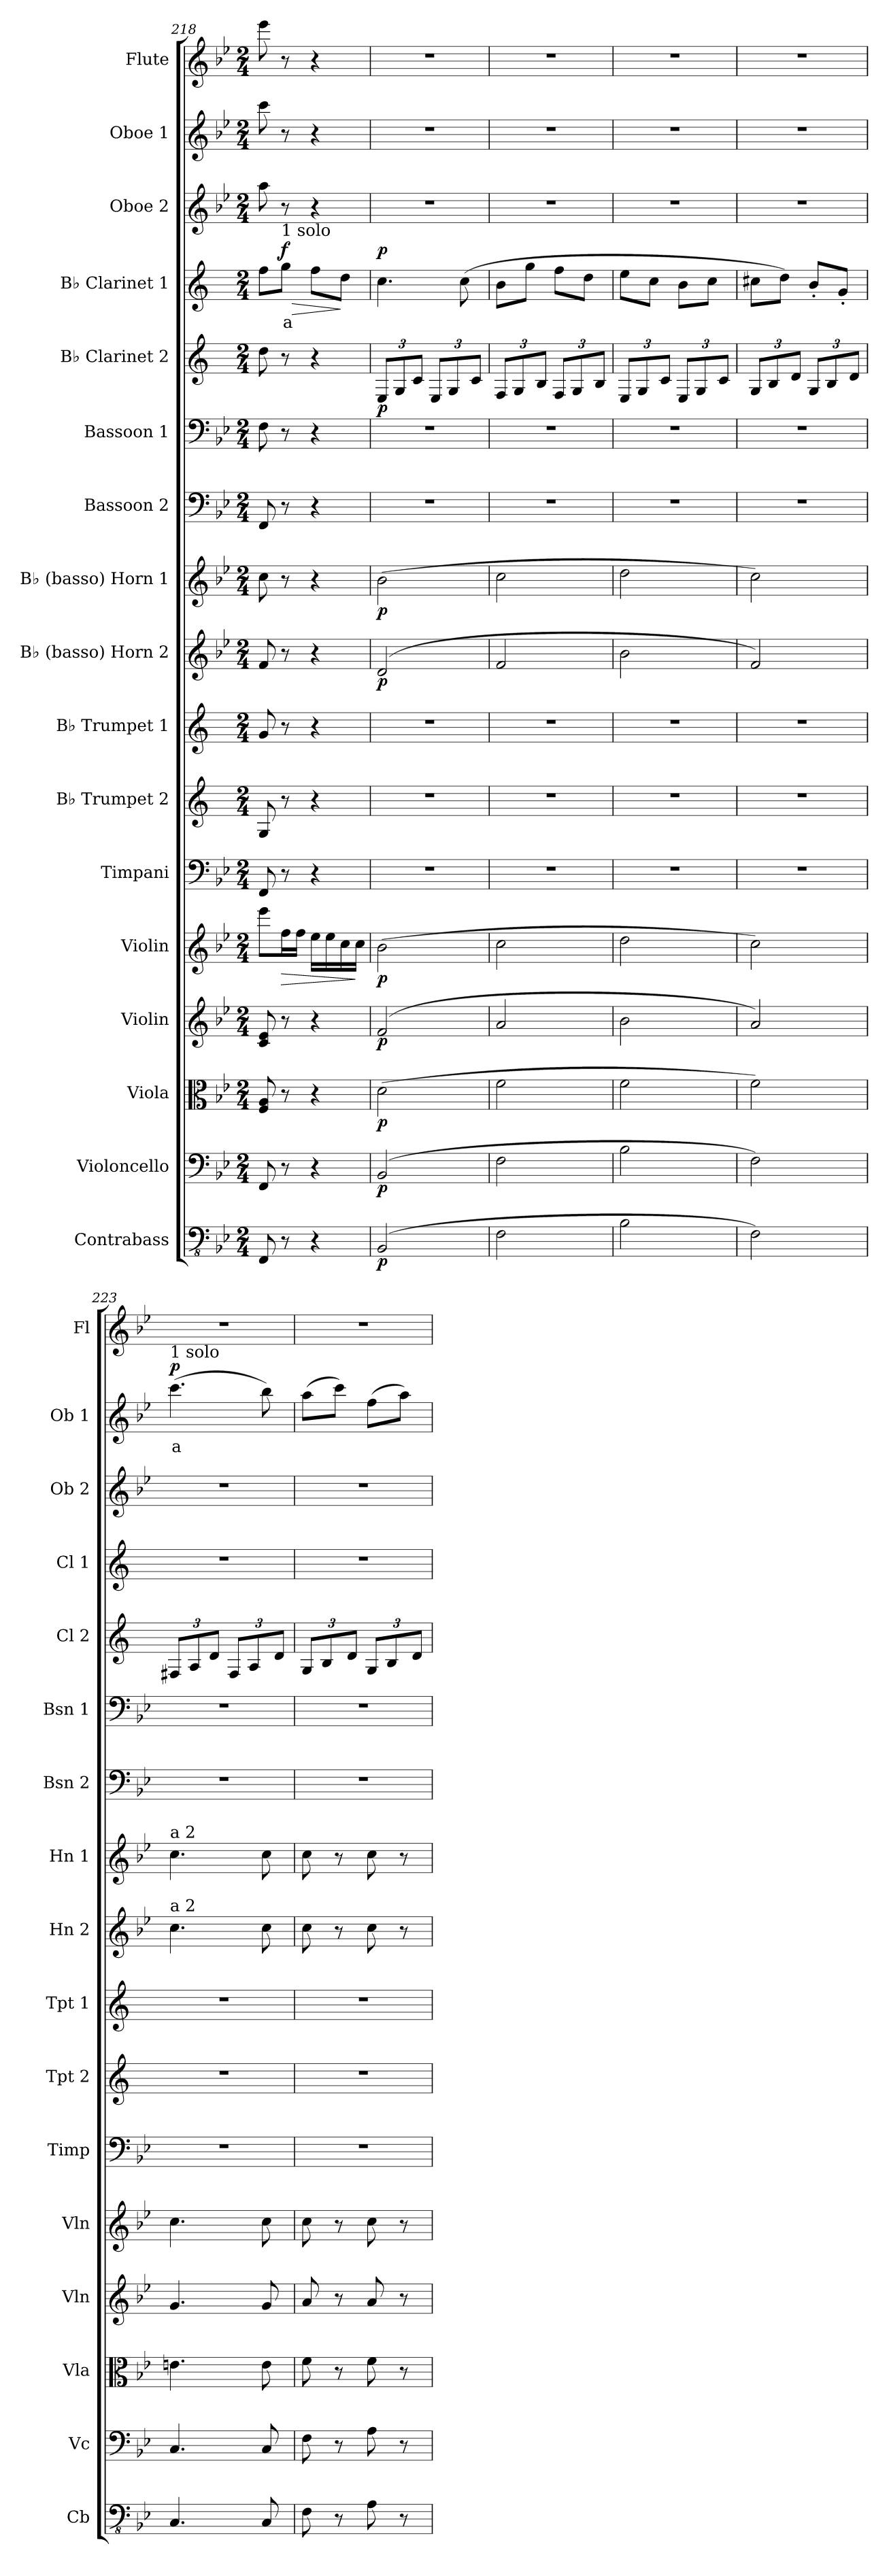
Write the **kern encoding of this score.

**kern	**dynam	**kern	**dynam	**kern	**dynam	**kern	**dynam	**kern	**dynam	**kern	**kern	**kern	**kern	**dynam	**kern	**dynam	**kern	**kern	**kern	**dynam	**kern	**text	**dynam	**kern	**kern	**text	**dynam	**kern
*part17	*part17	*part16	*part16	*part15	*part15	*part14	*part14	*part13	*part13	*part12	*part11	*part10	*part9	*part9	*part8	*part8	*part7	*part6	*part5	*part5	*part4	*part4	*part4	*part3	*part2	*part2	*part2	*part1
*staff17	*staff17	*staff16	*staff16	*staff15	*staff15	*staff14	*staff14	*staff13	*staff13	*staff12	*staff11	*staff10	*staff9	*staff9	*staff8	*staff8	*staff7	*staff6	*staff5	*staff5	*staff4	*staff4	*staff4	*staff3	*staff2	*staff2	*staff2	*staff1
*I"Contrabass	*	*I"Violoncello	*	*I"Viola	*	*I"Violin	*	*I"Violin	*	*I"Timpani	*I"B♭ Trumpet 2	*I"B♭ Trumpet 1	*I"B♭ (basso) Horn 2	*	*I"B♭ (basso) Horn 1	*	*I"Bassoon 2	*I"Bassoon 1	*I"B♭ Clarinet 2	*	*I"B♭ Clarinet 1	*	*	*I"Oboe 2	*I"Oboe 1	*	*	*I"Flute
*I'Cb	*	*I'Vc	*	*I'Vla	*	*I'Vln	*	*I'Vln	*	*I'Timp	*I'Tpt 2	*I'Tpt 1	*I'Hn 2	*	*I'Hn 1	*	*I'Bsn 2	*I'Bsn 1	*I'Cl 2	*	*I'Cl 1	*	*	*I'Ob 2	*I'Ob 1	*	*	*I'Fl
*clefFv4	*	*clefF4	*	*clefC3	*	*clefG2	*	*clefG2	*	*clefF4	*clefG2	*clefG2	*clefG2	*	*clefG2	*	*clefF4	*clefF4	*clefG2	*	*clefG2	*	*	*clefG2	*clefG2	*	*	*clefG2
*	*	*	*	*	*	*	*	*	*	*	*ITrd1c2	*ITrd1c2	*ITrd8c14	*	*ITrd8c14	*	*	*	*ITrd1c2	*	*ITrd1c2	*	*	*	*	*	*	*
*k[b-e-]	*	*k[b-e-]	*	*k[b-e-]	*	*k[b-e-]	*	*k[b-e-]	*	*k[b-e-]	*k[b-e-]	*k[b-e-]	*k[b-e-]	*	*k[b-e-]	*	*k[b-e-]	*k[b-e-]	*k[b-e-]	*	*k[b-e-]	*	*	*k[b-e-]	*k[b-e-]	*	*	*k[b-e-]
*M2/4	*	*M2/4	*	*M2/4	*	*M2/4	*	*M2/4	*	*M2/4	*M2/4	*M2/4	*M2/4	*	*M2/4	*	*M2/4	*M2/4	*M2/4	*	*M2/4	*	*	*M2/4	*M2/4	*	*	*M2/4
=218	=218	=218	=218	=218	=218	=218	=218	=218	=218	=218	=218	=218	=218	=218	=218	=218	=218	=218	=218	=218	=218	=218	=218	=218	=218	=218	=218	=218
8FFF/	.	8FF/	.	8F/ 8A/	.	8c/ 8e-/	.	8eee-\L	.	8FF/	8F/	8f/	8F/	.	8c\	.	8FF/	8F\	8cc\	.	8ee-\L	.	.	8aa\	8ccc\	.	.	8eee-\
!	!	!	!	!	!	!	!	!	!	!	!	!	!	!	!	!	!	!	!	!	!LO:TX:a:t=1 solo	!	!	!	!	!	!	!
!	!	!	!	!	!	!	!	!	!LO:HP:b	!	!	!	!	!	!	!	!	!	!	!	!	!LO:LY:b:color=#FF0000	!LO:HP:b	!	!	!	!	!
!	!	!	!	!	!	!	!	!	!	!	!	!	!	!	!	!	!	!	!	!	!	!	!LO:DY:n=1:b	!	!	!	!	!
8r	.	8r	.	8r	.	8r	.	16ff\L	>	8r	8r	8r	8r	.	8r	.	8r	8r	8r	.	8ff\J	a	> f	8r	8r	.	.	8r
.	.	.	.	.	.	.	.	16ff\JJ	.	.	.	.	.	.	.	.	.	.	.	.	.	.	.	.	.	.	.	.
4r	.	4r	.	4r	.	4r	.	16ee-\LL	.	4r	4r	4r	4r	.	4r	.	4r	4r	4r	.	8ee-\L	.	.	4r	4r	.	.	4r
.	.	.	.	.	.	.	.	16ee-\	.	.	.	.	.	.	.	.	.	.	.	.	.	.	.	.	.	.	.	.
.	.	.	.	.	.	.	.	16cc\	.	.	.	.	.	.	.	.	.	.	.	.	8cc\J	.	]	.	.	.	.	.
.	.	.	.	.	.	.	.	16cc\JJ	]	.	.	.	.	.	.	.	.	.	.	.	.	.	.	.	.	.	.	.
=219	=219	=219	=219	=219	=219	=219	=219	=219	=219	=219	=219	=219	=219	=219	=219	=219	=219	=219	=219	=219	=219	=219	=219	=219	=219	=219	=219	=219
*	*	*	*	*	*	*	*	*	*	*	*	*	*	*	*	*	*	*	*Xbrackettup	*	*	*	*	*	*	*	*	*
!	!LO:DY:b	!	!LO:DY:b	!	!LO:DY:b	!	!LO:DY:b	!	!LO:DY:b	!	!	!	!	!LO:DY:b	!	!LO:DY:b	!	!	!	!LO:DY:b	!	!	!LO:DY:b	!	!	!	!	!
(>2BBB-/	p	(>2BB-/	p	(>2d\	p	(>2f/	p	(>2b-\	p	2r	2r	2r	(>2D/	p	(>2B-\	p	2r	2r	12D/L	p	4.b-\	.	p	2r	2r	.	.	2r
.	.	.	.	.	.	.	.	.	.	.	.	.	.	.	.	.	.	.	12F/	.	.	.	.	.	.	.	.	.
.	.	.	.	.	.	.	.	.	.	.	.	.	.	.	.	.	.	.	12B-/J	.	.	.	.	.	.	.	.	.
.	.	.	.	.	.	.	.	.	.	.	.	.	.	.	.	.	.	.	12D/L	.	.	.	.	.	.	.	.	.
.	.	.	.	.	.	.	.	.	.	.	.	.	.	.	.	.	.	.	12F/	.	.	.	.	.	.	.	.	.
.	.	.	.	.	.	.	.	.	.	.	.	.	.	.	.	.	.	.	.	.	(>8b-\	.	.	.	.	.	.	.
.	.	.	.	.	.	.	.	.	.	.	.	.	.	.	.	.	.	.	12B-/J	.	.	.	.	.	.	.	.	.
!!LO:PB:g=z
=220	=220	=220	=220	=220	=220	=220	=220	=220	=220	=220	=220	=220	=220	=220	=220	=220	=220	=220	=220	=220	=220	=220	=220	=220	=220	=220	=220	=220
2FF\	.	2F\	.	2f\	.	2a/	.	2cc\	.	2r	2r	2r	2F/	.	2c\	.	2r	2r	12E-/L	.	8a\L	.	.	2r	2r	.	.	2r
.	.	.	.	.	.	.	.	.	.	.	.	.	.	.	.	.	.	.	12F/	.	.	.	.	.	.	.	.	.
.	.	.	.	.	.	.	.	.	.	.	.	.	.	.	.	.	.	.	.	.	8ff\J	.	.	.	.	.	.	.
.	.	.	.	.	.	.	.	.	.	.	.	.	.	.	.	.	.	.	12A/J	.	.	.	.	.	.	.	.	.
.	.	.	.	.	.	.	.	.	.	.	.	.	.	.	.	.	.	.	12E-/L	.	8ee-\L	.	.	.	.	.	.	.
.	.	.	.	.	.	.	.	.	.	.	.	.	.	.	.	.	.	.	12F/	.	.	.	.	.	.	.	.	.
.	.	.	.	.	.	.	.	.	.	.	.	.	.	.	.	.	.	.	.	.	8cc\J	.	.	.	.	.	.	.
.	.	.	.	.	.	.	.	.	.	.	.	.	.	.	.	.	.	.	12A/J	.	.	.	.	.	.	.	.	.
=221	=221	=221	=221	=221	=221	=221	=221	=221	=221	=221	=221	=221	=221	=221	=221	=221	=221	=221	=221	=221	=221	=221	=221	=221	=221	=221	=221	=221
2BB-\	.	2B-\	.	2f\	.	2b-\	.	2dd\	.	2r	2r	2r	2B-\	.	2d\	.	2r	2r	12D/L	.	8dd\L	.	.	2r	2r	.	.	2r
.	.	.	.	.	.	.	.	.	.	.	.	.	.	.	.	.	.	.	12F/	.	.	.	.	.	.	.	.	.
.	.	.	.	.	.	.	.	.	.	.	.	.	.	.	.	.	.	.	.	.	8b-\J	.	.	.	.	.	.	.
.	.	.	.	.	.	.	.	.	.	.	.	.	.	.	.	.	.	.	12B-/J	.	.	.	.	.	.	.	.	.
.	.	.	.	.	.	.	.	.	.	.	.	.	.	.	.	.	.	.	12D/L	.	8a\L	.	.	.	.	.	.	.
.	.	.	.	.	.	.	.	.	.	.	.	.	.	.	.	.	.	.	12F/	.	.	.	.	.	.	.	.	.
.	.	.	.	.	.	.	.	.	.	.	.	.	.	.	.	.	.	.	.	.	8b-\J	.	.	.	.	.	.	.
.	.	.	.	.	.	.	.	.	.	.	.	.	.	.	.	.	.	.	12B-/J	.	.	.	.	.	.	.	.	.
=222	=222	=222	=222	=222	=222	=222	=222	=222	=222	=222	=222	=222	=222	=222	=222	=222	=222	=222	=222	=222	=222	=222	=222	=222	=222	=222	=222	=222
2FF\)	.	2F\)	.	2f\)	.	2a/)	.	2cc\)	.	2r	2r	2r	2F/)	.	2c\)	.	2r	2r	12F/L	.	8bn\L	.	.	2r	2r	.	.	2r
.	.	.	.	.	.	.	.	.	.	.	.	.	.	.	.	.	.	.	12A/	.	.	.	.	.	.	.	.	.
.	.	.	.	.	.	.	.	.	.	.	.	.	.	.	.	.	.	.	.	.	8cc\J)	.	.	.	.	.	.	.
.	.	.	.	.	.	.	.	.	.	.	.	.	.	.	.	.	.	.	12c/J	.	.	.	.	.	.	.	.	.
.	.	.	.	.	.	.	.	.	.	.	.	.	.	.	.	.	.	.	12F/L	.	8a'/L	.	.	.	.	.	.	.
.	.	.	.	.	.	.	.	.	.	.	.	.	.	.	.	.	.	.	12A/	.	.	.	.	.	.	.	.	.
.	.	.	.	.	.	.	.	.	.	.	.	.	.	.	.	.	.	.	.	.	8f'/J	.	.	.	.	.	.	.
.	.	.	.	.	.	.	.	.	.	.	.	.	.	.	.	.	.	.	12c/J	.	.	.	.	.	.	.	.	.
=223	=223	=223	=223	=223	=223	=223	=223	=223	=223	=223	=223	=223	=223	=223	=223	=223	=223	=223	=223	=223	=223	=223	=223	=223	=223	=223	=223	=223
!	!	!	!	!	!	!	!	!	!	!	!	!	!	!	!	!	!	!	!	!	!	!	!	!	!LO:TX:a:t=1 solo	!	!	!
!	!	!	!	!	!	!	!	!	!	!	!	!	!	!	!LO:TX:a:t=a 2	!	!	!	!	!	!	!	!	!	!	!	!	!
!	!	!	!	!	!	!	!	!	!	!	!	!	!LO:TX:a:t=a 2	!	!	!	!	!	!	!	!	!	!	!	!	!	!	!
!	!	!	!	!	!	!	!	!	!	!	!	!	!	!	!	!	!	!	!	!	!	!	!	!	!	!LO:LY:b:color=#FF0000	!LO:DY:b	!
4.CC/	.	4.C/	.	4.en\	.	4.g/	.	4.cc\	.	2r	2r	2r	4.c\	.	4.c\	.	2r	2r	12En/L	.	2r	.	.	2r	(>4.ccc\	a	p	2r
.	.	.	.	.	.	.	.	.	.	.	.	.	.	.	.	.	.	.	12G/	.	.	.	.	.	.	.	.	.
.	.	.	.	.	.	.	.	.	.	.	.	.	.	.	.	.	.	.	12c/J	.	.	.	.	.	.	.	.	.
.	.	.	.	.	.	.	.	.	.	.	.	.	.	.	.	.	.	.	12E/L	.	.	.	.	.	.	.	.	.
.	.	.	.	.	.	.	.	.	.	.	.	.	.	.	.	.	.	.	12G/	.	.	.	.	.	.	.	.	.
8CC/	.	8C/	.	8e\	.	8g/	.	8cc\	.	.	.	.	8c\	.	8c\	.	.	.	.	.	.	.	.	.	8bb-\)	.	.	.
.	.	.	.	.	.	.	.	.	.	.	.	.	.	.	.	.	.	.	12c/J	.	.	.	.	.	.	.	.	.
=224	=224	=224	=224	=224	=224	=224	=224	=224	=224	=224	=224	=224	=224	=224	=224	=224	=224	=224	=224	=224	=224	=224	=224	=224	=224	=224	=224	=224
8FF\	.	8F\	.	8f\	.	8a/	.	8cc\	.	2r	2r	2r	8c\	.	8c\	.	2r	2r	12F/L	.	2r	.	.	2r	(>8aa\L	.	.	2r
.	.	.	.	.	.	.	.	.	.	.	.	.	.	.	.	.	.	.	12A/	.	.	.	.	.	.	.	.	.
8r	.	8r	.	8r	.	8r	.	8r	.	.	.	.	8r	.	8r	.	.	.	.	.	.	.	.	.	8ccc\J)	.	.	.
.	.	.	.	.	.	.	.	.	.	.	.	.	.	.	.	.	.	.	12c/J	.	.	.	.	.	.	.	.	.
8AA\	.	8A\	.	8f\	.	8a/	.	8cc\	.	.	.	.	8c\	.	8c\	.	.	.	12F/L	.	.	.	.	.	(>8ff\L	.	.	.
.	.	.	.	.	.	.	.	.	.	.	.	.	.	.	.	.	.	.	12A/	.	.	.	.	.	.	.	.	.
8r	.	8r	.	8r	.	8r	.	8r	.	.	.	.	8r	.	8r	.	.	.	.	.	.	.	.	.	8aa\J)	.	.	.
.	.	.	.	.	.	.	.	.	.	.	.	.	.	.	.	.	.	.	12c/J	.	.	.	.	.	.	.	.	.
=	=	=	=	=	=	=	=	=	=	=	=	=	=	=	=	=	=	=	=	=	=	=	=	=	=	=	=	=
*-	*-	*-	*-	*-	*-	*-	*-	*-	*-	*-	*-	*-	*-	*-	*-	*-	*-	*-	*-	*-	*-	*-	*-	*-	*-	*-	*-	*-
